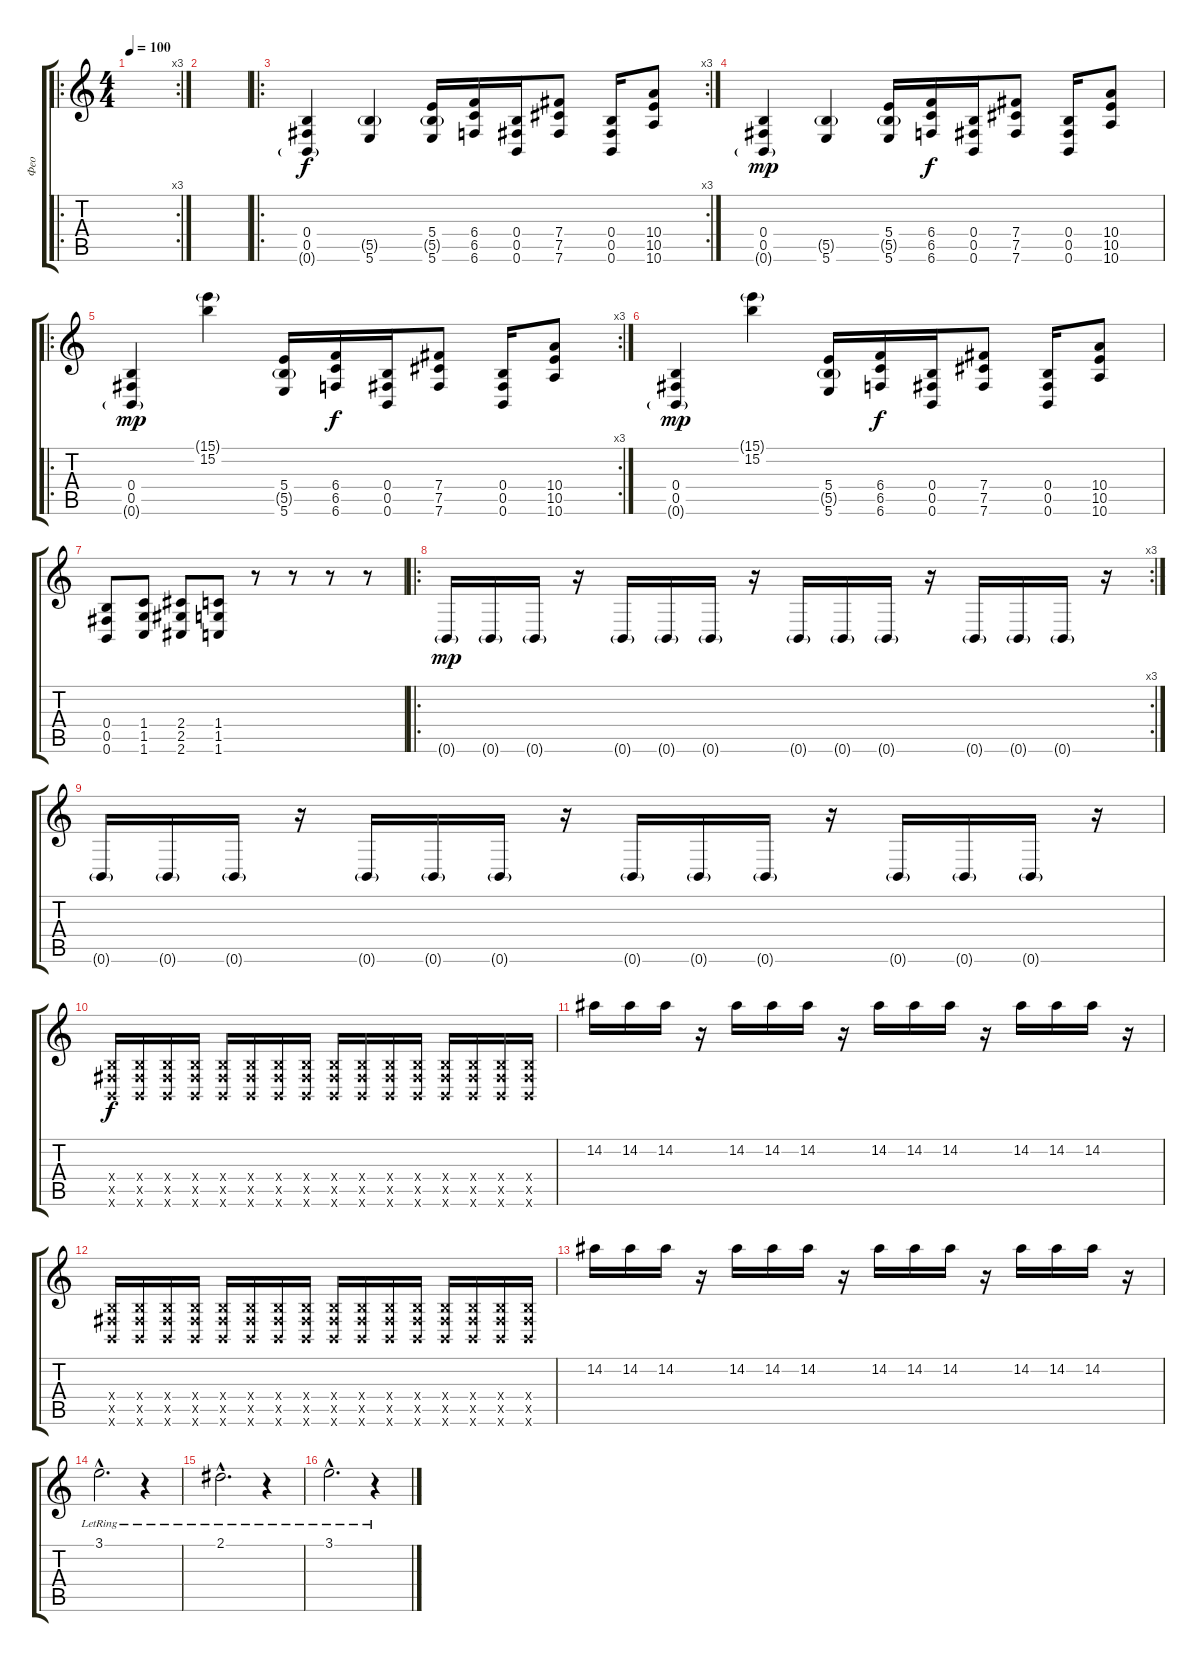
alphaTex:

\track ("Фео" "Фео") {instrument distortionguitar}
\staff {score tabs}
\tuning (Db4 Ab3 E3 B2 Gb2 B1) {hide}
\ro
\rc 3
\ts (4 4)
\tempo 100
\clef g2
\ks c
|
|
\ro
\rc 3
(0.4 0.5 0.6{g}).4 (5.5{g} 5.6).4 (5.4 5.5{g} 5.6).16 (6.4 6.5 6.6).16{dy f} (0.4 0.5 0.6).16 (7.4 7.5 7.6).8 (0.4 0.5 0.6).16 (10.4 10.5 10.6).8 |
(0.4 0.5 0.6{g}).4{dy mp} (5.5{g} 5.6).4 (5.4 5.5{g} 5.6).16 (6.4 6.5 6.6).16{dy f} (0.4 0.5 0.6).16 (7.4 7.5 7.6).8 (0.4 0.5 0.6).16 (10.4 10.5 10.6).8 |
\ro
\rc 3
(0.4 0.5 0.6{g}).4{dy mp} (15.1{g} 15.2).4 (5.4 5.5{g} 5.6).16 (6.4 6.5 6.6).16{dy f} (0.4 0.5 0.6).16 (7.4 7.5 7.6).8 (0.4 0.5 0.6).16 (10.4 10.5 10.6).8 |
(0.4 0.5 0.6{g}).4{dy mp} (15.1{g} 15.2).4 (5.4 5.5{g} 5.6).16 (6.4 6.5 6.6).16{dy f} (0.4 0.5 0.6).16 (7.4 7.5 7.6).8 (0.4 0.5 0.6).16 (10.4 10.5 10.6).8 |
(0.4 0.5 0.6).8 (1.4 1.5 1.6).8 (2.4 2.5 2.6).8 (1.4 1.5 1.6).8 r.8 r.8 r.8 r.8 |
\ro
\rc 3
0.6{g}.16{dy mp} 0.6{g}.16 0.6{g}.16 r.16 0.6{g}.16 0.6{g}.16 0.6{g}.16 r.16 0.6{g}.16 0.6{g}.16 0.6{g}.16 r.16 0.6{g}.16 0.6{g}.16 0.6{g}.16 r.16 |
0.6{g}.16 0.6{g}.16 0.6{g}.16 r.16 0.6{g}.16 0.6{g}.16 0.6{g}.16 r.16 0.6{g}.16 0.6{g}.16 0.6{g}.16 r.16 0.6{g}.16 0.6{g}.16 0.6{g}.16 r.16 |
(0.4{x} 0.5{x} 0.6{x}).16{dy f} (0.4{x} 0.5{x} 0.6{x}).16 (0.4{x} 0.5{x} 0.6{x}).16 (0.4{x} 0.5{x} 0.6{x}).16 (0.4{x} 0.5{x} 0.6{x}).16 (0.4{x} 0.5{x} 0.6{x}).16 (0.4{x} 0.5{x} 0.6{x}).16 (0.4{x} 0.5{x} 0.6{x}).16 (0.4{x} 0.5{x} 0.6{x}).16 (0.4{x} 0.5{x} 0.6{x}).16 (0.4{x} 0.5{x} 0.6{x}).16 (0.4{x} 0.5{x} 0.6{x}).16 (0.4{x} 0.5{x} 0.6{x}).16 (0.4{x} 0.5{x} 0.6{x}).16 (0.4{x} 0.5{x} 0.6{x}).16 (0.4{x} 0.5{x} 0.6{x}).16 |
14.2.16 14.2.16 14.2.16 r.16 14.2.16 14.2.16 14.2.16 r.16 14.2.16 14.2.16 14.2.16 r.16 14.2.16 14.2.16 14.2.16 r.16 |
(0.4{x} 0.5{x} 0.6{x}).16 (0.4{x} 0.5{x} 0.6{x}).16 (0.4{x} 0.5{x} 0.6{x}).16 (0.4{x} 0.5{x} 0.6{x}).16 (0.4{x} 0.5{x} 0.6{x}).16 (0.4{x} 0.5{x} 0.6{x}).16 (0.4{x} 0.5{x} 0.6{x}).16 (0.4{x} 0.5{x} 0.6{x}).16 (0.4{x} 0.5{x} 0.6{x}).16 (0.4{x} 0.5{x} 0.6{x}).16 (0.4{x} 0.5{x} 0.6{x}).16 (0.4{x} 0.5{x} 0.6{x}).16 (0.4{x} 0.5{x} 0.6{x}).16 (0.4{x} 0.5{x} 0.6{x}).16 (0.4{x} 0.5{x} 0.6{x}).16 (0.4{x} 0.5{x} 0.6{x}).16 |
14.2.16 14.2.16 14.2.16 r.16 14.2.16 14.2.16 14.2.16 r.16 14.2.16 14.2.16 14.2.16 r.16 14.2.16 14.2.16 14.2.16 r.16 |
3.1{hac lr}.2{d} r.4 |
2.1{hac lr}.2{d} r.4 |
3.1{hac lr}.2{d} r.4
